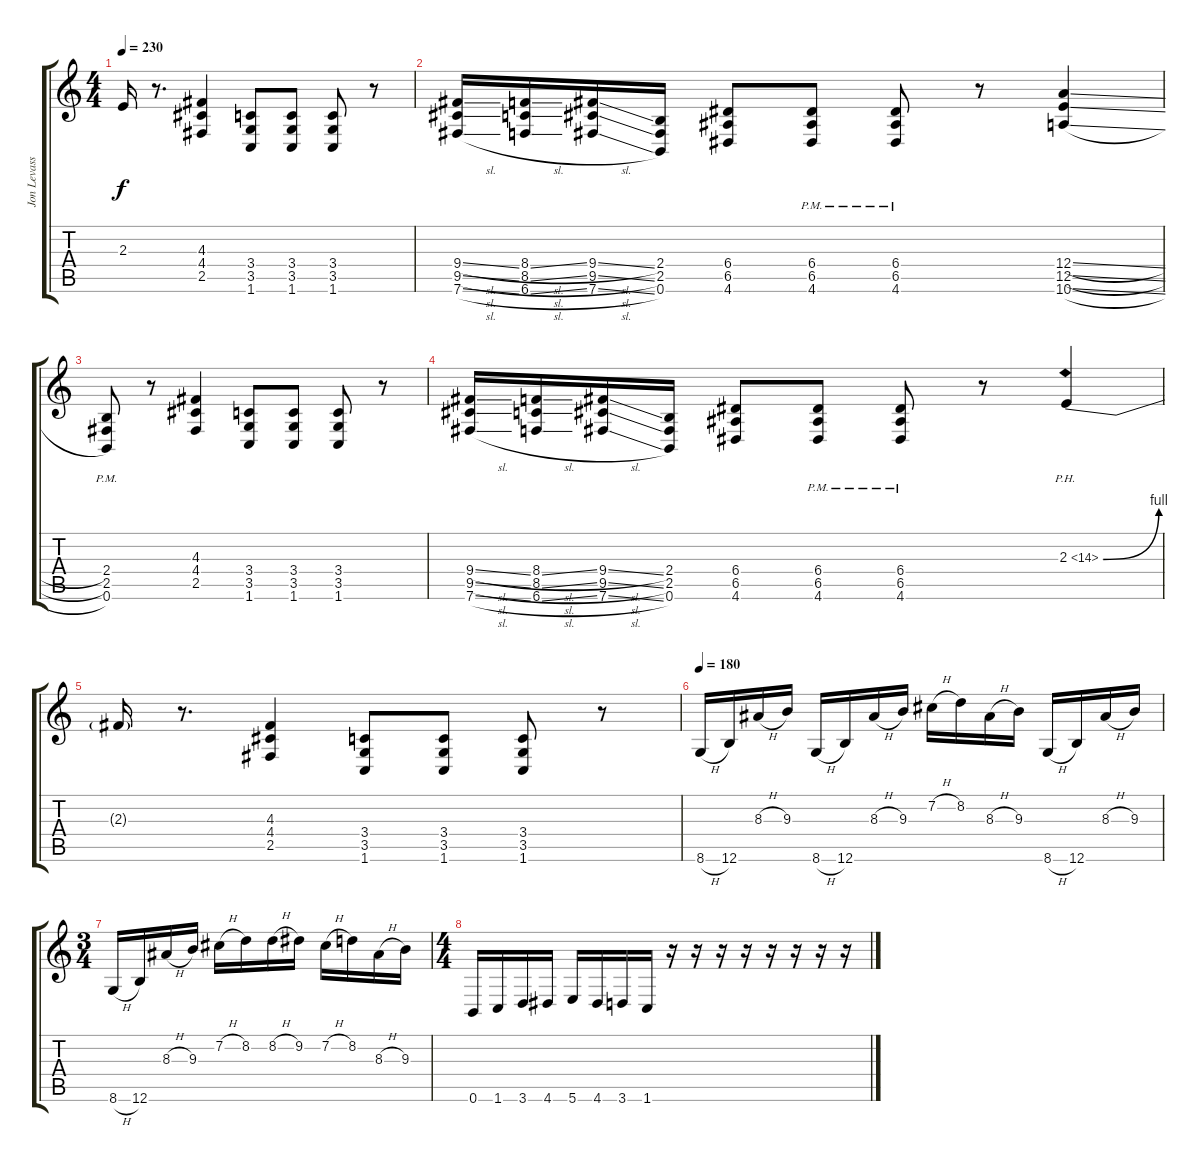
\track ("Jon Levasseur" "Jon Levass") {instrument distortionguitar}
\staff {score tabs}
\tuning (B3 Gb3 D3 A2 E2 B1) {hide}
\ts (4 4)
\tempo 230
\clef g2
\ks c
2.3{t}.16{dy f} r.8{d} (4.3 4.4 2.5).4 (3.4 3.5 1.6).8 (3.4 3.5 1.6).8 (3.4 3.5 1.6).8 r.8 |
(9.4{sl} 9.5{sl} 7.6{sl}).16 (8.4{sl} 8.5{sl} 6.6{sl}).16 (9.4{sl} 9.5{sl} 7.6{sl}).16 (2.4 2.5 0.6).16 (6.4 6.5 4.6).8 (6.4{pm} 6.5{pm} 4.6{pm}).8 (6.4{pm} 6.5{pm} 4.6{pm}).8 r.8 (12.4{sl} 12.5{sl} 10.6{sl}).4 |
(2.4{pm} 2.5{pm} 0.6{pm}).8 r.8 (4.3 4.4 2.5).4 (3.4 3.5 1.6).8 (3.4 3.5 1.6).8 (3.4 3.5 1.6).8 r.8 |
(9.4{sl} 9.5{sl} 7.6{sl}).16 (8.4{sl} 8.5{sl} 6.6{sl}).16 (9.4{sl} 9.5{sl} 7.6{sl}).16 (2.4 2.5 0.6).16 (6.4 6.5 4.6).8 (6.4{pm} 6.5{pm} 4.6{pm}).8 (6.4{pm} 6.5{pm} 4.6{pm}).8 r.8 2.3{be (bend 0 0 60 4) ph 12}.4 |
2.3{t}.16 r.8{d} (4.3 4.4 2.5).4 (3.4 3.5 1.6).8 (3.4 3.5 1.6).8 (3.4 3.5 1.6).8 r.8 |
\tempo 180
8.6{h}.16 12.6.16 8.3{h}.16 9.3.16 8.6{h}.16 12.6.16 8.3{h}.16 9.3.16 7.2{h}.16 8.2.16 8.3{h}.16 9.3.16 8.6{h}.16 12.6.16 8.3{h}.16 9.3.16 |
\ts (3 4)
8.6{h}.16 12.6.16 8.3{h}.16 9.3.16 7.2{h}.16 8.2.16 8.2{h}.16 9.2.16 7.2{h}.16 8.2.16 8.3{h}.16 9.3.16 |
\ts (4 4)
0.6.16 1.6.16 3.6.16 4.6.16 5.6.16 4.6.16 3.6.16 1.6.16 r.16 r.16 r.16 r.16 r.16 r.16 r.16 r.16
